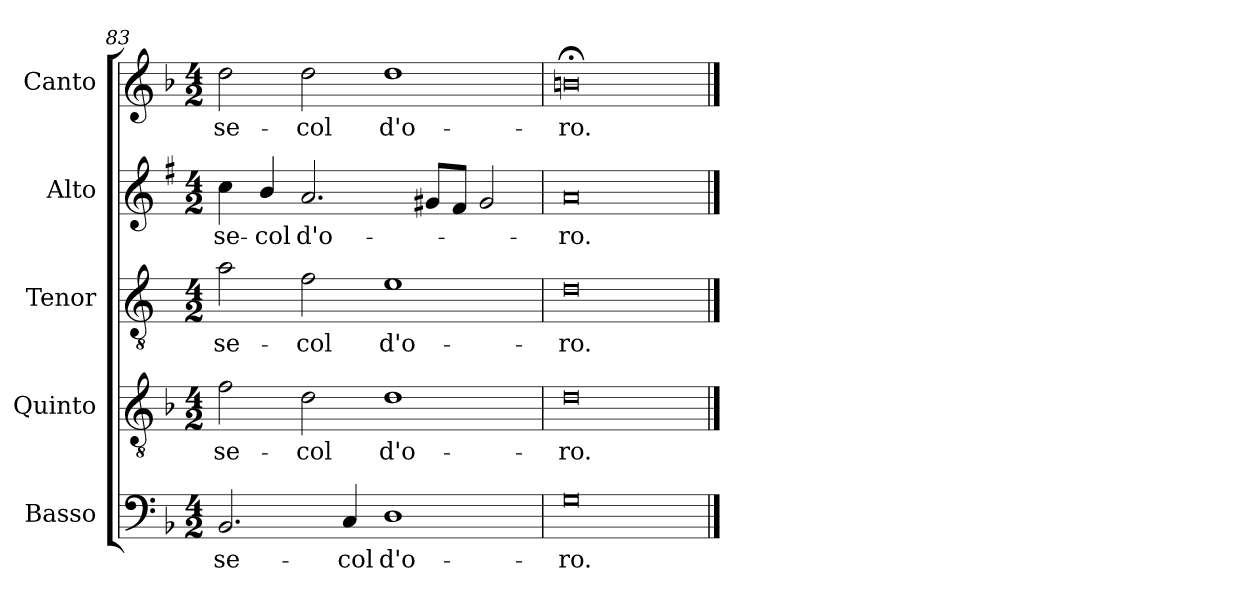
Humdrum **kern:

**kern	**text	**kern	**text	**kern	**text	**kern	**text	**kern	**text
*part5	*part5	*part4	*part4	*part3	*part3	*part2	*part2	*part1	*part1
*staff5	*staff5	*staff4	*staff4	*staff3	*staff3	*staff2	*staff2	*staff1	*staff1
*I"Basso	*	*I"Quinto	*	*I"Tenor	*	*I"Alto	*	*I"Canto	*
*I'B	*	*	*	*I'T	*	*I'A	*	*I'C	*
*clefF4	*	*clefGv2	*	*clefGv2	*	*clefG2	*	*clefG2	*
*	*	*	*	*ITrd4c7	*	*ITrd1c2	*	*	*
*k[b-]	*	*k[b-]	*	*k[b-]	*	*k[b-]	*	*k[b-]	*
*F:	*	*F:	*	*F:	*	*F:	*	*F:	*
*M4/2	*	*M4/2	*	*M4/2	*	*M4/2	*	*M4/2	*
=83	=83	=83	=83	=83	=83	=83	=83	=83	=83
!	!LO:LY:b	!	!LO:LY:b	!	!LO:LY:b	!	!LO:LY:b	!	!LO:LY:b
2.BB-/	se-	2f\	se-	2d\	se-	4b-\	se-	2dd\	se-
!	!	!	!	!	!	!	!LO:LY:b	!	!
.	.	.	.	.	.	4a/	-col	.	.
!	!	!	!LO:LY:b	!	!LO:LY:b	!	!LO:LY:b	!	!LO:LY:b
.	.	2d\	-col	2B-\	-col	2.g/	d'o-	2dd\	-col
!	!LO:LY:b	!	!	!	!	!	!	!	!
4C/	-col	.	.	.	.	.	.	.	.
!	!LO:LY:b	!	!LO:LY:b	!	!LO:LY:b	!	!	!	!LO:LY:b
1D	d'o-	1d	d'o-	1A	d'o-	.	.	1dd	d'o-
.	.	.	.	.	.	8f#X/L	.	.	.
.	.	.	.	.	.	8e/J	.	.	.
.	.	.	.	.	.	2f#/	.	.	.
=84	=84	=84	=84	=84	=84	=84	=84	=84	=84
!	!LO:LY:b	!	!LO:LY:b	!	!LO:LY:b	!	!LO:LY:b	!	!LO:LY:b
0G	-ro.	0d	-ro.	0G	-ro.	0g	-ro.	0bn;<	-ro.
==	==	==	==	==	==	==	==	==	==
*-	*-	*-	*-	*-	*-	*-	*-	*-	*-
